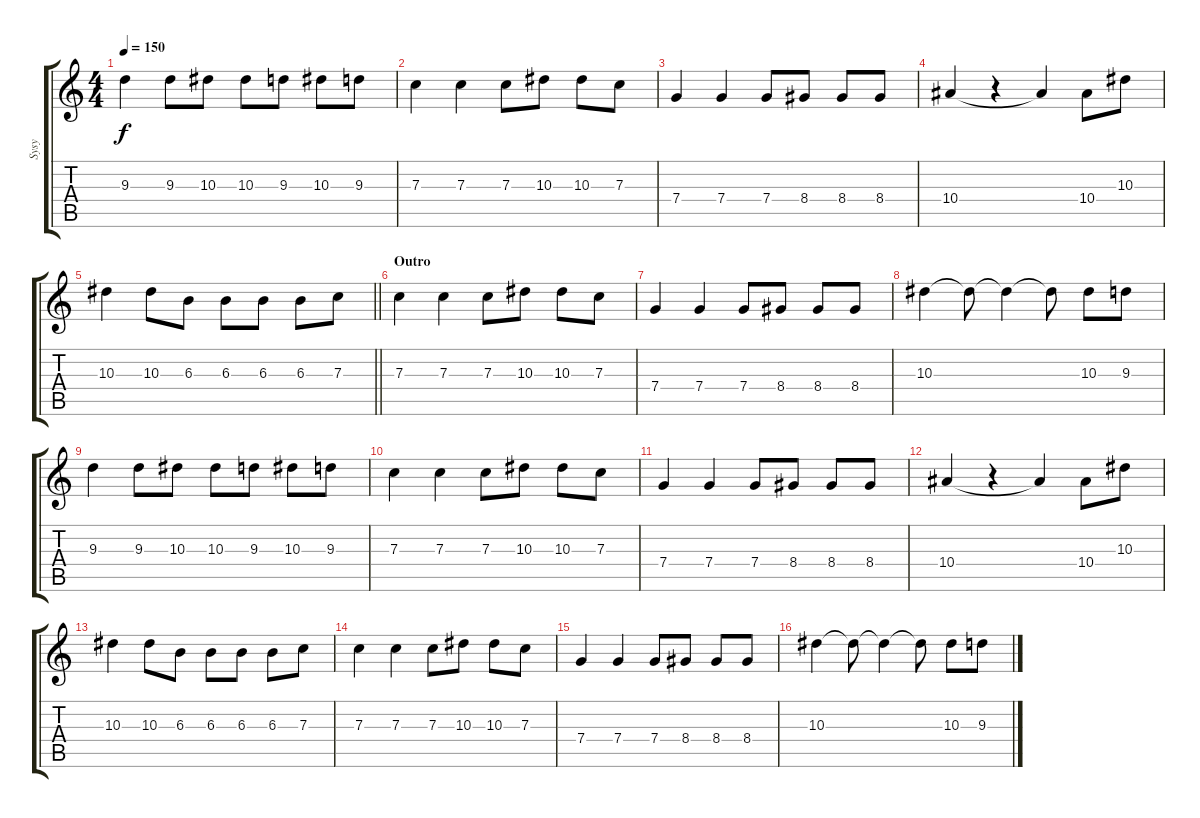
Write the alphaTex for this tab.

\track ("Sysy" "Sysy") {instrument distortionguitar}
\staff {score tabs}
\tuning (D4 A3 F3 C3 G2 D2) {hide}
\ts (4 4)
\tempo 150
\clef g2
\ks c
9.3.4{dy f} 9.3.8 10.3.8 10.3.8 9.3.8 10.3.8 9.3.8 |
7.3.4 7.3.4 7.3.8 10.3.8 10.3.8 7.3.8 |
7.4.4 7.4.4 7.4.8 8.4.8 8.4.8 8.4.8 |
10.4.4 r.4 10.4{t}.4 10.4.8 10.3.8 |
\barLineRight lightlight
10.3.4 10.3.8 6.3.8 6.3.8 6.3.8 6.3.8 7.3.8 |
\section ("" "Outro")
7.3.4 7.3.4 7.3.8 10.3.8 10.3.8 7.3.8 |
7.4.4 7.4.4 7.4.8 8.4.8 8.4.8 8.4.8 |
10.3.4 10.3{t}.8 10.3{t}.4 10.3{t}.8 10.3.8 9.3.8 |
9.3.4 9.3.8 10.3.8 10.3.8 9.3.8 10.3.8 9.3.8 |
7.3.4 7.3.4 7.3.8 10.3.8 10.3.8 7.3.8 |
7.4.4 7.4.4 7.4.8 8.4.8 8.4.8 8.4.8 |
10.4.4 r.4 10.4{t}.4 10.4.8 10.3.8 |
10.3.4 10.3.8 6.3.8 6.3.8 6.3.8 6.3.8 7.3.8 |
7.3.4 7.3.4 7.3.8 10.3.8 10.3.8 7.3.8 |
7.4.4 7.4.4 7.4.8 8.4.8 8.4.8 8.4.8 |
10.3.4 10.3{t}.8 10.3{t}.4 10.3{t}.8 10.3.8 9.3.8
